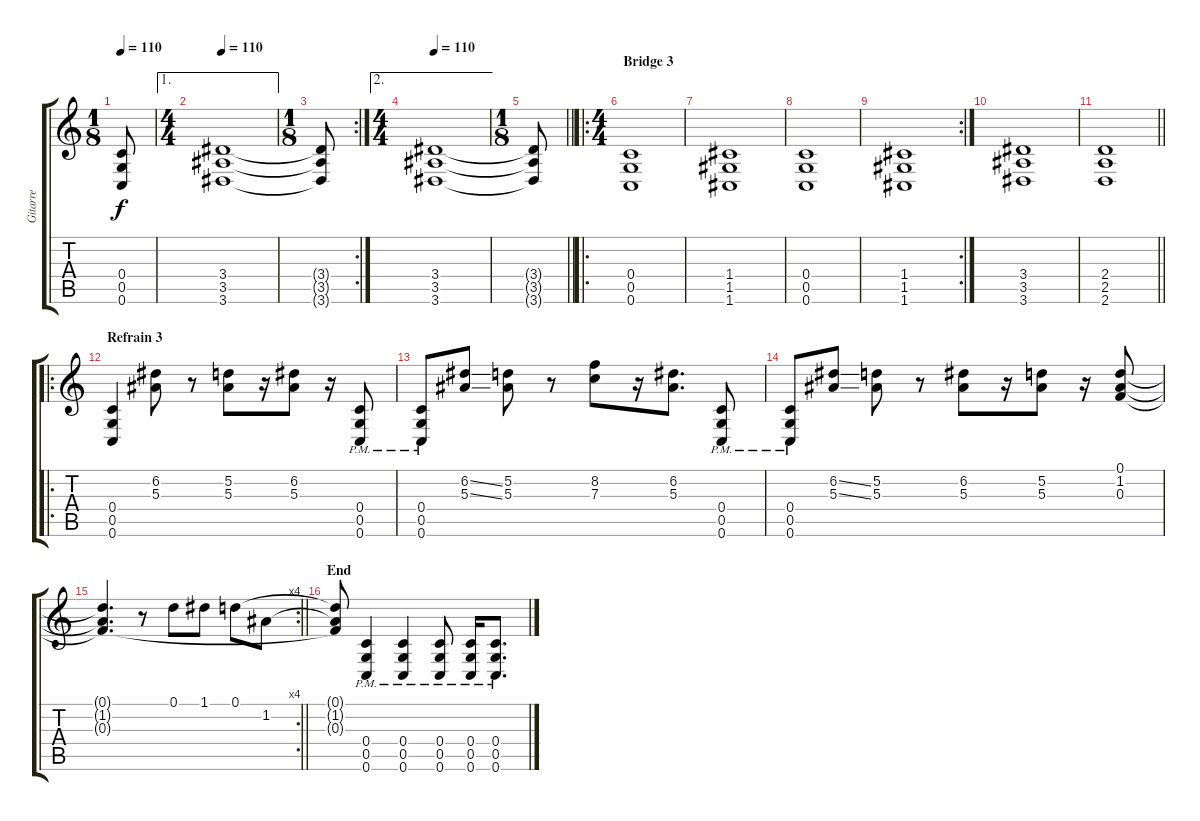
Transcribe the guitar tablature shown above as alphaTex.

\track ("Gitarre" "Gitarre") {instrument distortionguitar}
\staff {score tabs}
\tuning (D4 A3 F3 C3 G2 C2) {hide}
\ts (1 8)
\tempo 110
\clef g2
\ks c
(0.4{t} 0.5{t} 0.6{t}).8{dy f} |
\ae 1
\ts (4 4)
\tempo 110
(3.4 3.5 3.6).1 |
\rc 2
\ts (1 8)
(3.4{t} 3.5{t} 3.6{t}).8 |
\ae 2
\ts (4 4)
\tempo 110
(3.4 3.5 3.6).1 |
\ts (1 8)
\barLineRight lightlight
(3.4{t} 3.5{t} 3.6{t}).8 |
\ro
\ts (4 4)
\section ("" "Bridge 3")
(0.4 0.5 0.6).1 |
(1.4 1.5 1.6).1 |
(0.4 0.5 0.6).1 |
\rc 2
(1.4 1.5 1.6).1 |
(3.4 3.5 3.6).1 |
\barLineRight lightlight
(2.4 2.5 2.6).1 |
\ro
\section ("" "Refrain 3")
(0.4 0.5 0.6).4{volume 16} (6.2 5.3).8 r.8 (5.2 5.3).8 r.16 (6.2 5.3).8 r.16 (0.4{pm} 0.5{pm} 0.6{pm}).8 |
(0.4{pm} 0.5{pm} 0.6{pm}).8 (6.2{ss} 5.3{ss}).8 (5.2 5.3).8 r.8 (8.2 7.3).8 r.16 (6.2 5.3).8{d} (0.4{pm} 0.5{pm} 0.6{pm}).8 |
(0.4{pm} 0.5{pm} 0.6{pm}).8 (6.2{ss} 5.3{ss}).8 (5.2 5.3).8 r.8 (6.2 5.3).8 r.16 (5.2 5.3).8 r.16 (0.1 1.2 0.3).8 |
\rc 4
\barLineRight lightlight
(0.1{t} 1.2{t} 0.3{t}).4{d} r.8 0.1.8 1.1.8 0.1.8 1.2.8 |
\section ("" "End")
(0.1{t} 1.2{t} 0.3{t}).8 (0.4{pm} 0.5{pm} 0.6{pm}).4 (0.4{pm} 0.5{pm} 0.6{pm}).4 (0.4{pm} 0.5{pm} 0.6{pm}).8 (0.4{pm} 0.5{pm} 0.6{pm}).16 (0.4{pm} 0.5{pm} 0.6{pm}).8{d}
